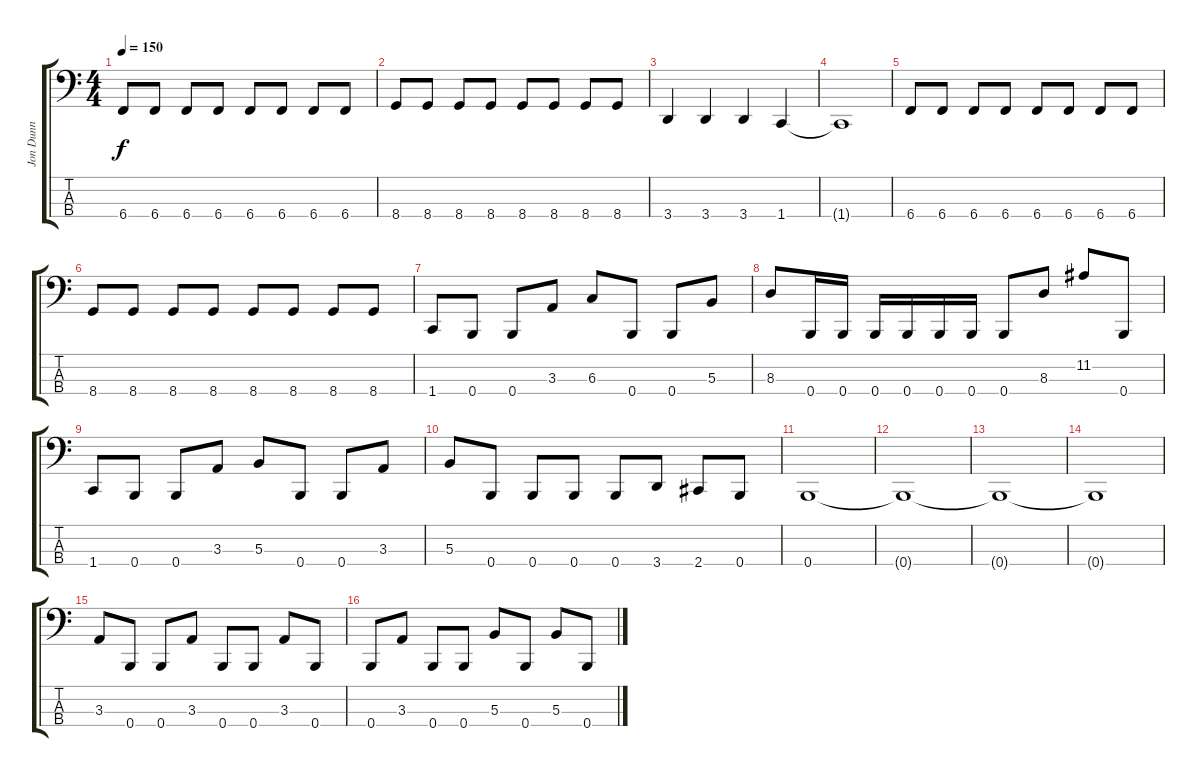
\track ("Jon Dunn" "Jon Dunn") {instrument electricbasspick}
\staff {score tabs}
\tuning (E2 B1 Gb1 B0) {hide}
\ts (4 4)
\tempo 150
\clef f4
\ks c
6.4.8{dy f} 6.4.8 6.4.8 6.4.8 6.4.8 6.4.8 6.4.8 6.4.8 |
8.4.8 8.4.8 8.4.8 8.4.8 8.4.8 8.4.8 8.4.8 8.4.8 |
3.4.4 3.4.4 3.4.4 1.4.4 |
1.4{t}.1 |
6.4.8 6.4.8 6.4.8 6.4.8 6.4.8 6.4.8 6.4.8 6.4.8 |
8.4.8 8.4.8 8.4.8 8.4.8 8.4.8 8.4.8 8.4.8 8.4.8 |
1.4.8 0.4.8 0.4.8 3.3.8 6.3.8 0.4.8 0.4.8 5.3.8 |
8.3.8 0.4.16 0.4.16 0.4.16 0.4.16 0.4.16 0.4.16 0.4.8 8.3.8 11.2.8 0.4.8 |
1.4.8 0.4.8 0.4.8 3.3.8 5.3.8 0.4.8 0.4.8 3.3.8 |
5.3.8 0.4.8 0.4.8 0.4.8 0.4.8 3.4.8 2.4.8 0.4.8 |
0.4.1 |
0.4{t}.1 |
0.4{t}.1 |
0.4{t}.1 |
3.3.8 0.4.8 0.4.8 3.3.8 0.4.8 0.4.8 3.3.8 0.4.8 |
0.4.8 3.3.8 0.4.8 0.4.8 5.3.8 0.4.8 5.3.8 0.4.8
